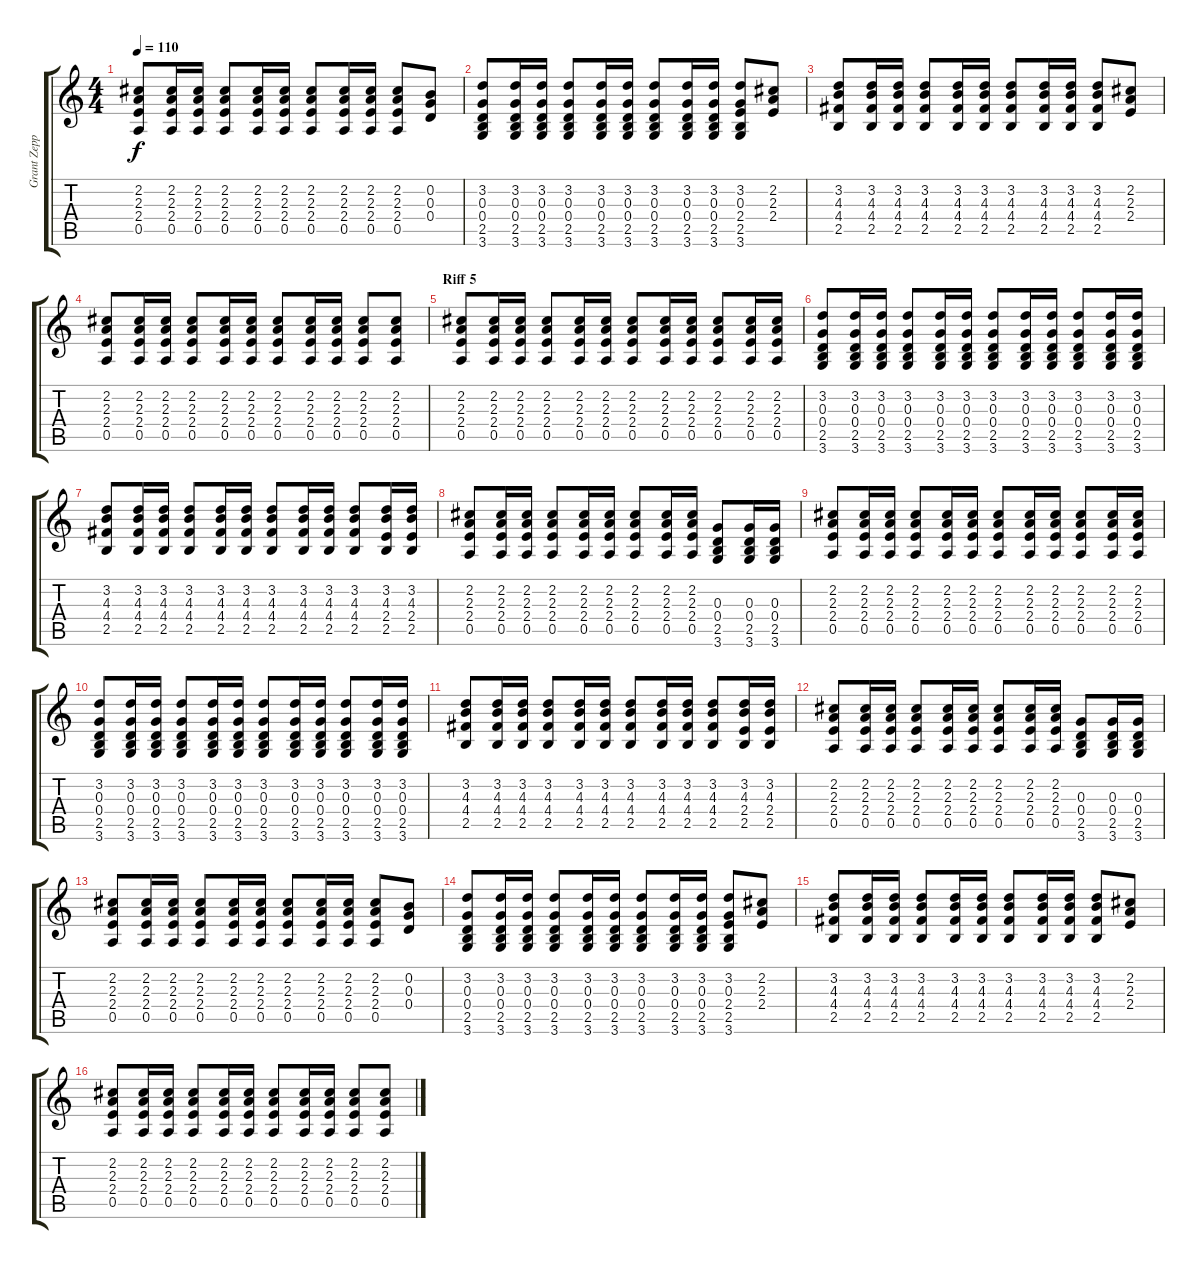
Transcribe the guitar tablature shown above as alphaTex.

\track ("Grant Zeppelin" "Grant Zepp") {instrument acousticguitarsteel}
\staff {score tabs}
\tuning (E4 B3 G3 D3 A2 E2) {hide}
\ts (4 4)
\tempo 110
\clef g2
\ks c
(2.2 2.3 2.4 0.5).8{dy f} (2.2 2.3 2.4 0.5).16 (2.2 2.3 2.4 0.5).16 (2.2 2.3 2.4 0.5).8 (2.2 2.3 2.4 0.5).16 (2.2 2.3 2.4 0.5).16 (2.2 2.3 2.4 0.5).8 (2.2 2.3 2.4 0.5).16 (2.2 2.3 2.4 0.5).16 (2.2 2.3 2.4 0.5).8 (0.2 0.3 0.4).8 |
(3.2 0.3 0.4 2.5 3.6).8 (3.2 0.3 0.4 2.5 3.6).16 (3.2 0.3 0.4 2.5 3.6).16 (3.2 0.3 0.4 2.5 3.6).8 (3.2 0.3 0.4 2.5 3.6).16 (3.2 0.3 0.4 2.5 3.6).16 (3.2 0.3 0.4 2.5 3.6).8 (3.2 0.3 0.4 2.5 3.6).16 (3.2 0.3 0.4 2.5 3.6).16 (3.2 0.3 2.4 2.5 3.6).8 (2.2 2.3 2.4).8 |
(3.2 4.3 4.4 2.5).8 (3.2 4.3 4.4 2.5).16 (3.2 4.3 4.4 2.5).16 (3.2 4.3 4.4 2.5).8 (3.2 4.3 4.4 2.5).16 (3.2 4.3 4.4 2.5).16 (3.2 4.3 4.4 2.5).8 (3.2 4.3 4.4 2.5).16 (3.2 4.3 4.4 2.5).16 (3.2 4.3 4.4 2.5).8 (2.2 2.3 2.4).8 |
(2.2 2.3 2.4 0.5).8 (2.2 2.3 2.4 0.5).16 (2.2 2.3 2.4 0.5).16 (2.2 2.3 2.4 0.5).8 (2.2 2.3 2.4 0.5).16 (2.2 2.3 2.4 0.5).16 (2.2 2.3 2.4 0.5).8 (2.2 2.3 2.4 0.5).16 (2.2 2.3 2.4 0.5).16 (2.2 2.3 2.4 0.5).8 (2.2 2.3 2.4 0.5).8 |
\section ("" "Riff 5")
(2.2 2.3 2.4 0.5).8 (2.2 2.3 2.4 0.5).16 (2.2 2.3 2.4 0.5).16 (2.2 2.3 2.4 0.5).8 (2.2 2.3 2.4 0.5).16 (2.2 2.3 2.4 0.5).16 (2.2 2.3 2.4 0.5).8 (2.2 2.3 2.4 0.5).16 (2.2 2.3 2.4 0.5).16 (2.2 2.3 2.4 0.5).8 (2.2 2.3 2.4 0.5).16 (2.2 2.3 2.4 0.5).16 |
(3.2 0.3 0.4 2.5 3.6).8 (3.2 0.3 0.4 2.5 3.6).16 (3.2 0.3 0.4 2.5 3.6).16 (3.2 0.3 0.4 2.5 3.6).8 (3.2 0.3 0.4 2.5 3.6).16 (3.2 0.3 0.4 2.5 3.6).16 (3.2 0.3 0.4 2.5 3.6).8 (3.2 0.3 0.4 2.5 3.6).16 (3.2 0.3 0.4 2.5 3.6).16 (3.2 0.3 0.4 2.5 3.6).8 (3.2 0.3 0.4 2.5 3.6).16 (3.2 0.3 0.4 2.5 3.6).16 |
(3.2 4.3 4.4 2.5).8 (3.2 4.3 4.4 2.5).16 (3.2 4.3 4.4 2.5).16 (3.2 4.3 4.4 2.5).8 (3.2 4.3 4.4 2.5).16 (3.2 4.3 4.4 2.5).16 (3.2 4.3 4.4 2.5).8 (3.2 4.3 4.4 2.5).16 (3.2 4.3 4.4 2.5).16 (3.2 4.3 4.4 2.5).8 (3.2 4.3 2.4 2.5).16 (3.2 4.3 2.4 2.5).16 |
(2.2 2.3 2.4 0.5).8 (2.2 2.3 2.4 0.5).16 (2.2 2.3 2.4 0.5).16 (2.2 2.3 2.4 0.5).8 (2.2 2.3 2.4 0.5).16 (2.2 2.3 2.4 0.5).16 (2.2 2.3 2.4 0.5).8 (2.2 2.3 2.4 0.5).16 (2.2 2.3 2.4 0.5).16 (0.3 0.4 2.5 3.6).8 (0.3 0.4 2.5 3.6).16 (0.3 0.4 2.5 3.6).16 |
(2.2 2.3 2.4 0.5).8 (2.2 2.3 2.4 0.5).16 (2.2 2.3 2.4 0.5).16 (2.2 2.3 2.4 0.5).8 (2.2 2.3 2.4 0.5).16 (2.2 2.3 2.4 0.5).16 (2.2 2.3 2.4 0.5).8 (2.2 2.3 2.4 0.5).16 (2.2 2.3 2.4 0.5).16 (2.2 2.3 2.4 0.5).8 (2.2 2.3 2.4 0.5).16 (2.2 2.3 2.4 0.5).16 |
(3.2 0.3 0.4 2.5 3.6).8 (3.2 0.3 0.4 2.5 3.6).16 (3.2 0.3 0.4 2.5 3.6).16 (3.2 0.3 0.4 2.5 3.6).8 (3.2 0.3 0.4 2.5 3.6).16 (3.2 0.3 0.4 2.5 3.6).16 (3.2 0.3 0.4 2.5 3.6).8 (3.2 0.3 0.4 2.5 3.6).16 (3.2 0.3 0.4 2.5 3.6).16 (3.2 0.3 0.4 2.5 3.6).8 (3.2 0.3 0.4 2.5 3.6).16 (3.2 0.3 0.4 2.5 3.6).16 |
(3.2 4.3 4.4 2.5).8 (3.2 4.3 4.4 2.5).16 (3.2 4.3 4.4 2.5).16 (3.2 4.3 4.4 2.5).8 (3.2 4.3 4.4 2.5).16 (3.2 4.3 4.4 2.5).16 (3.2 4.3 4.4 2.5).8 (3.2 4.3 4.4 2.5).16 (3.2 4.3 4.4 2.5).16 (3.2 4.3 4.4 2.5).8 (3.2 4.3 2.4 2.5).16 (3.2 4.3 2.4 2.5).16 |
(2.2 2.3 2.4 0.5).8 (2.2 2.3 2.4 0.5).16 (2.2 2.3 2.4 0.5).16 (2.2 2.3 2.4 0.5).8 (2.2 2.3 2.4 0.5).16 (2.2 2.3 2.4 0.5).16 (2.2 2.3 2.4 0.5).8 (2.2 2.3 2.4 0.5).16 (2.2 2.3 2.4 0.5).16 (0.3 0.4 2.5 3.6).8 (0.3 0.4 2.5 3.6).16 (0.3 0.4 2.5 3.6).16 |
(2.2 2.3 2.4 0.5).8{volume 10} (2.2 2.3 2.4 0.5).16 (2.2 2.3 2.4 0.5).16 (2.2 2.3 2.4 0.5).8 (2.2 2.3 2.4 0.5).16 (2.2 2.3 2.4 0.5).16 (2.2 2.3 2.4 0.5).8 (2.2 2.3 2.4 0.5).16 (2.2 2.3 2.4 0.5).16 (2.2 2.3 2.4 0.5).8 (0.2 0.3 0.4).8 |
(3.2 0.3 0.4 2.5 3.6).8 (3.2 0.3 0.4 2.5 3.6).16 (3.2 0.3 0.4 2.5 3.6).16 (3.2 0.3 0.4 2.5 3.6).8 (3.2 0.3 0.4 2.5 3.6).16 (3.2 0.3 0.4 2.5 3.6).16 (3.2 0.3 0.4 2.5 3.6).8 (3.2 0.3 0.4 2.5 3.6).16 (3.2 0.3 0.4 2.5 3.6).16 (3.2 0.3 2.4 2.5 3.6).8 (2.2 2.3 2.4).8 |
(3.2 4.3 4.4 2.5).8 (3.2 4.3 4.4 2.5).16 (3.2 4.3 4.4 2.5).16 (3.2 4.3 4.4 2.5).8 (3.2 4.3 4.4 2.5).16 (3.2 4.3 4.4 2.5).16 (3.2 4.3 4.4 2.5).8 (3.2 4.3 4.4 2.5).16 (3.2 4.3 4.4 2.5).16 (3.2 4.3 4.4 2.5).8 (2.2 2.3 2.4).8 |
(2.2 2.3 2.4 0.5).8 (2.2 2.3 2.4 0.5).16 (2.2 2.3 2.4 0.5).16 (2.2 2.3 2.4 0.5).8 (2.2 2.3 2.4 0.5).16 (2.2 2.3 2.4 0.5).16 (2.2 2.3 2.4 0.5).8 (2.2 2.3 2.4 0.5).16 (2.2 2.3 2.4 0.5).16 (2.2 2.3 2.4 0.5).8 (2.2 2.3 2.4 0.5).8
